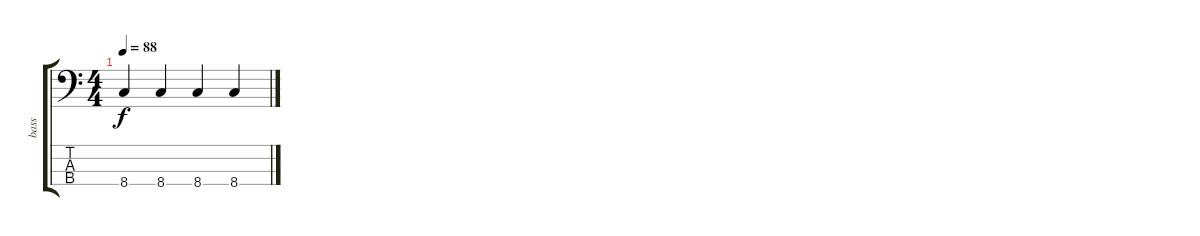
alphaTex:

\track ("bass" "bass") {instrument electricbassfinger}
\staff {score tabs}
\tuning (G2 D2 A1 E1) {hide}
\ts (4 4)
\tempo 88
\clef f4
\ks c
8.4.4{dy f} 8.4.4 8.4.4 8.4.4
